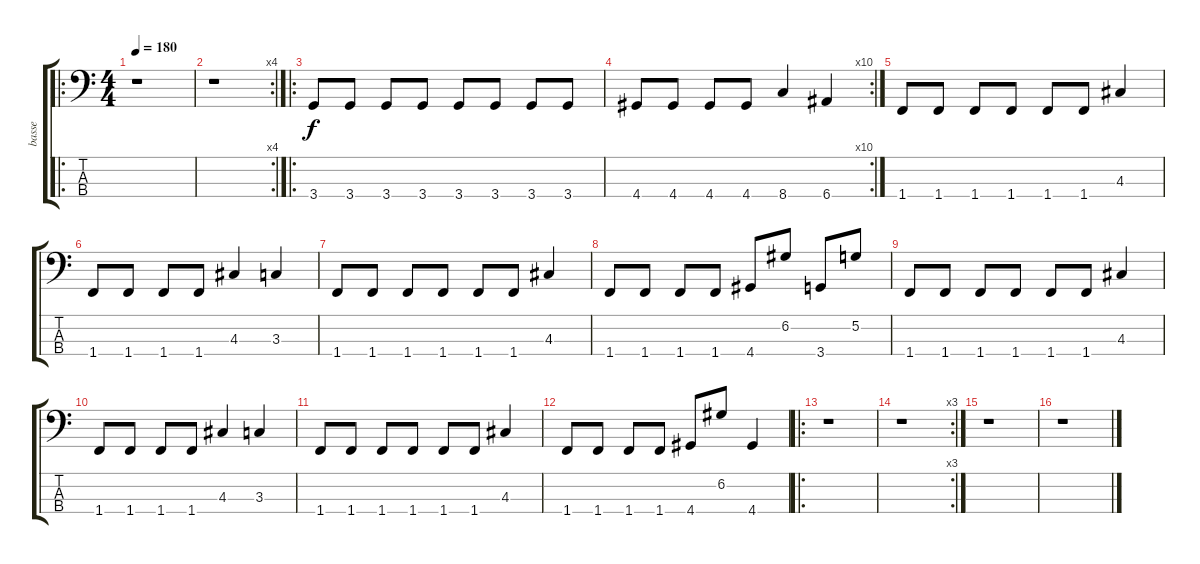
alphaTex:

\track ("basse" "basse") {instrument electricbassfinger}
\staff {score tabs}
\tuning (G2 D2 A1 E1) {hide}
\ro
\ts (4 4)
\tempo 180
\clef f4
\ks c
r.1{dy f instrument electricbassfinger} |
\rc 4
r.1 |
\ro
3.4.8 3.4.8 3.4.8 3.4.8 3.4.8 3.4.8 3.4.8 3.4.8 |
\rc 10
4.4.8 4.4.8 4.4.8 4.4.8 8.4.4 6.4.4 |
1.4.8 1.4.8 1.4.8 1.4.8 1.4.8 1.4.8 4.3.4 |
1.4.8 1.4.8 1.4.8 1.4.8 4.3.4 3.3.4 |
1.4.8 1.4.8 1.4.8 1.4.8 1.4.8 1.4.8 4.3.4 |
1.4.8 1.4.8 1.4.8 1.4.8 4.4.8 6.2.8 3.4.8 5.2.8 |
1.4.8 1.4.8 1.4.8 1.4.8 1.4.8 1.4.8 4.3.4 |
1.4.8 1.4.8 1.4.8 1.4.8 4.3.4 3.3.4 |
1.4.8 1.4.8 1.4.8 1.4.8 1.4.8 1.4.8 4.3.4 |
1.4.8 1.4.8 1.4.8 1.4.8 4.4.8 6.2.8 4.4.4 |
\ro
r.1 |
\rc 3
r.1 |
r.1 |
r.1
